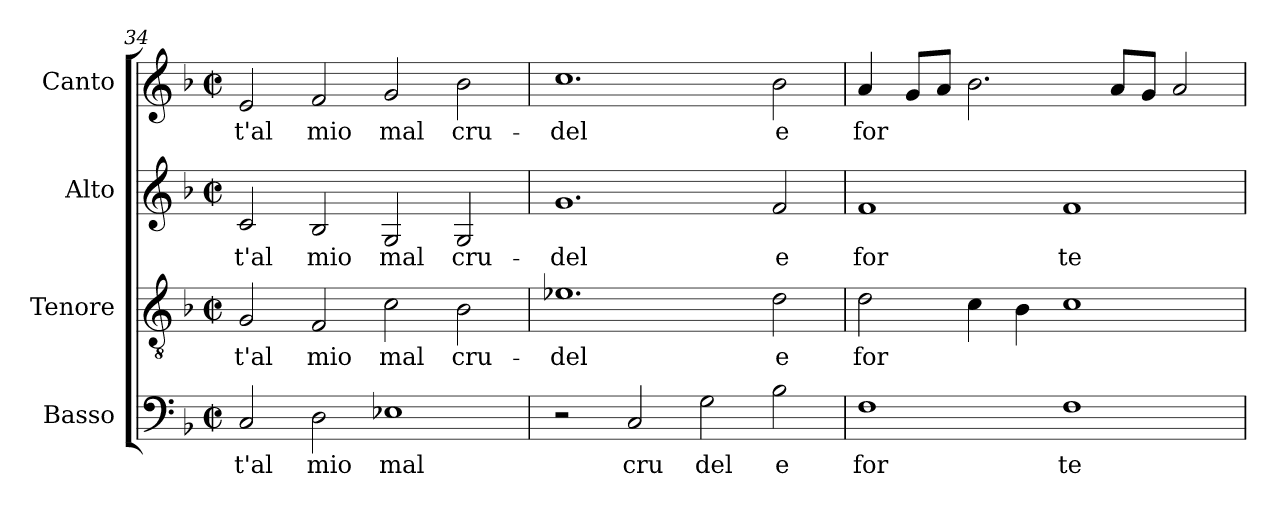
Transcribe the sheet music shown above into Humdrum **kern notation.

**kern	**text	**kern	**text	**kern	**text	**kern	**text
*part4	*part4	*part3	*part3	*part2	*part2	*part1	*part1
*staff4	*staff4	*staff3	*staff3	*staff2	*staff2	*staff1	*staff1
*I"Basso	*	*I"Tenore	*	*I"Alto	*	*I"Canto	*
*clefF4	*	*clefGv2	*	*clefG2	*	*clefG2	*
*k[b-]	*	*k[b-]	*	*k[b-]	*	*k[b-]	*
*F:	*	*F:	*	*F:	*	*F:	*
*M2/2	*	*M2/2	*	*M2/2	*	*M2/2	*
*met(c|)	*	*met(c|)	*	*met(c|)	*	*met(c|)	*
=34	=34	=34	=34	=34	=34	=34	=34
!	!LO:LY:b:cj	!	!LO:LY:b:cj	!	!LO:LY:b:cj	!	!LO:LY:b:cj
2C/	-t'al	2G/	-t'al	2c/	-t'al	2e/	-t'al
!	!LO:LY:b:cj	!	!LO:LY:b:cj	!	!LO:LY:b:cj	!	!LO:LY:b:cj
2D\	mio	2F/	mio	2B-/	mio	2f/	mio
!	!LO:LY:b:cj	!	!LO:LY:b:cj	!	!LO:LY:b:cj	!	!LO:LY:b:cj
1E-X	mal	2c\	mal	2G/	mal	2g/	mal
!	!	!	!LO:LY:b:cj	!	!LO:LY:b:cj	!	!LO:LY:b:cj
.	.	2B-\	cru-	2G/	cru-	2b-\	cru-
!!LO:PB:g=z
=35	=35	=35	=35	=35	=35	=35	=35
!	!	!	!LO:LY:b:cj	!	!LO:LY:b:cj	!	!LO:LY:b:cj
2r	.	1.e-	-del	1.g	-del	1.cc	-del
!	!LO:LY:b:cj	!	!	!	!	!	!
2C/	cru	.	.	.	.	.	.
!	!LO:LY:b:cj	!	!	!	!	!	!
2G\	del	.	.	.	.	.	.
!	!LO:LY:b:cj	!	!LO:LY:b:cj	!	!LO:LY:b:cj	!	!LO:LY:b:cj
2B-\	e	2d\	e	2f/	e	2b-\	e
=36	=36	=36	=36	=36	=36	=36	=36
!	!LO:LY:b:cj	!	!LO:LY:b:cj	!	!LO:LY:b:cj	!	!LO:LY:b:cj
1F	for	2d\	for-	1f	for	4a/	for
!	!	!	!	!	!	!	!LO:LY:b:cj
.	.	.	.	.	.	8g/L	.
!	!	!	!	!	!	!	!LO:LY:b:cj
.	.	.	.	.	.	8a/J	.
!	!	!	!LO:LY:b:cj	!	!	!	!LO:LY:b:cj
.	.	4c\	--	.	.	2.b-\	.
!	!	!	!LO:LY:b:cj	!	!	!	!
.	.	4B-\	--	.	.	.	.
!	!LO:LY:b:cj	!	!LO:LY:b:cj	!	!LO:LY:b:cj	!	!
1F	te	1c	--	1f	te	.	.
!	!	!	!	!	!	!	!LO:LY:b:cj
.	.	.	.	.	.	8a/L	.
!	!	!	!	!	!	!	!LO:LY:b:cj
.	.	.	.	.	.	8g/J	.
!	!	!	!	!	!	!	!LO:LY:b:cj
.	.	.	.	.	.	2a/	.
=	=	=	=	=	=	=	=
*-	*-	*-	*-	*-	*-	*-	*-
